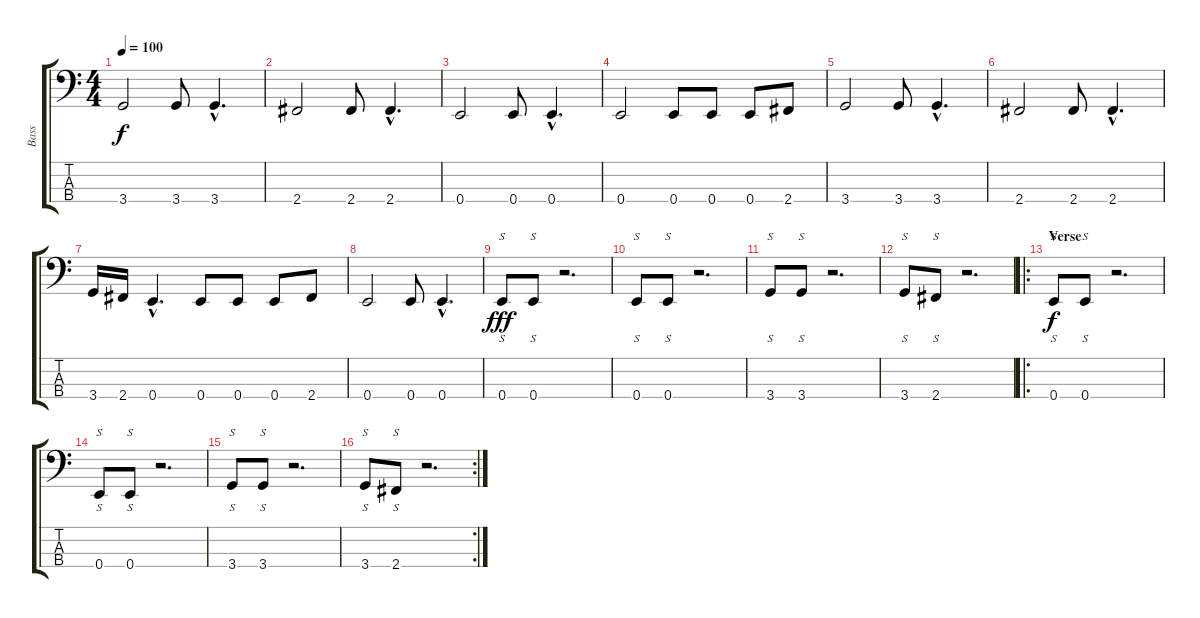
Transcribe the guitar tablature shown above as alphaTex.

\track ("Bass" "Bass") {instrument electricbassfinger}
\staff {score tabs}
\tuning (G2 D2 A1 E1) {hide}
\ts (4 4)
\tempo 100
\clef f4
\ks c
3.4.2{dy f instrument electricbassfinger} 3.4.8 3.4{hac}.4{d} |
2.4.2 2.4.8 2.4{hac}.4{d} |
0.4.2 0.4.8 0.4{hac}.4{d} |
0.4.2 0.4.8 0.4.8 0.4.8 2.4.8 |
3.4.2 3.4.8 3.4{hac}.4{d} |
2.4.2 2.4.8 2.4{hac}.4{d} |
3.4.16 2.4.16 0.4{hac}.4{d} 0.4.8 0.4.8 0.4.8 2.4.8 |
0.4.2 0.4.8 0.4{hac}.4{d} |
0.4.8{s dy fff} 0.4.8{s} r.2{d} |
0.4.8{s} 0.4.8{s} r.2{d} |
3.4.8{s} 3.4.8{s} r.2{d} |
3.4.8{s} 2.4.8{s} r.2{d} |
\ro
\section ("" "Verse")
0.4.8{s dy f} 0.4.8{s} r.2{d} |
0.4.8{s} 0.4.8{s} r.2{d} |
3.4.8{s} 3.4.8{s} r.2{d} |
\rc 2
3.4.8{s} 2.4.8{s} r.2{d}
